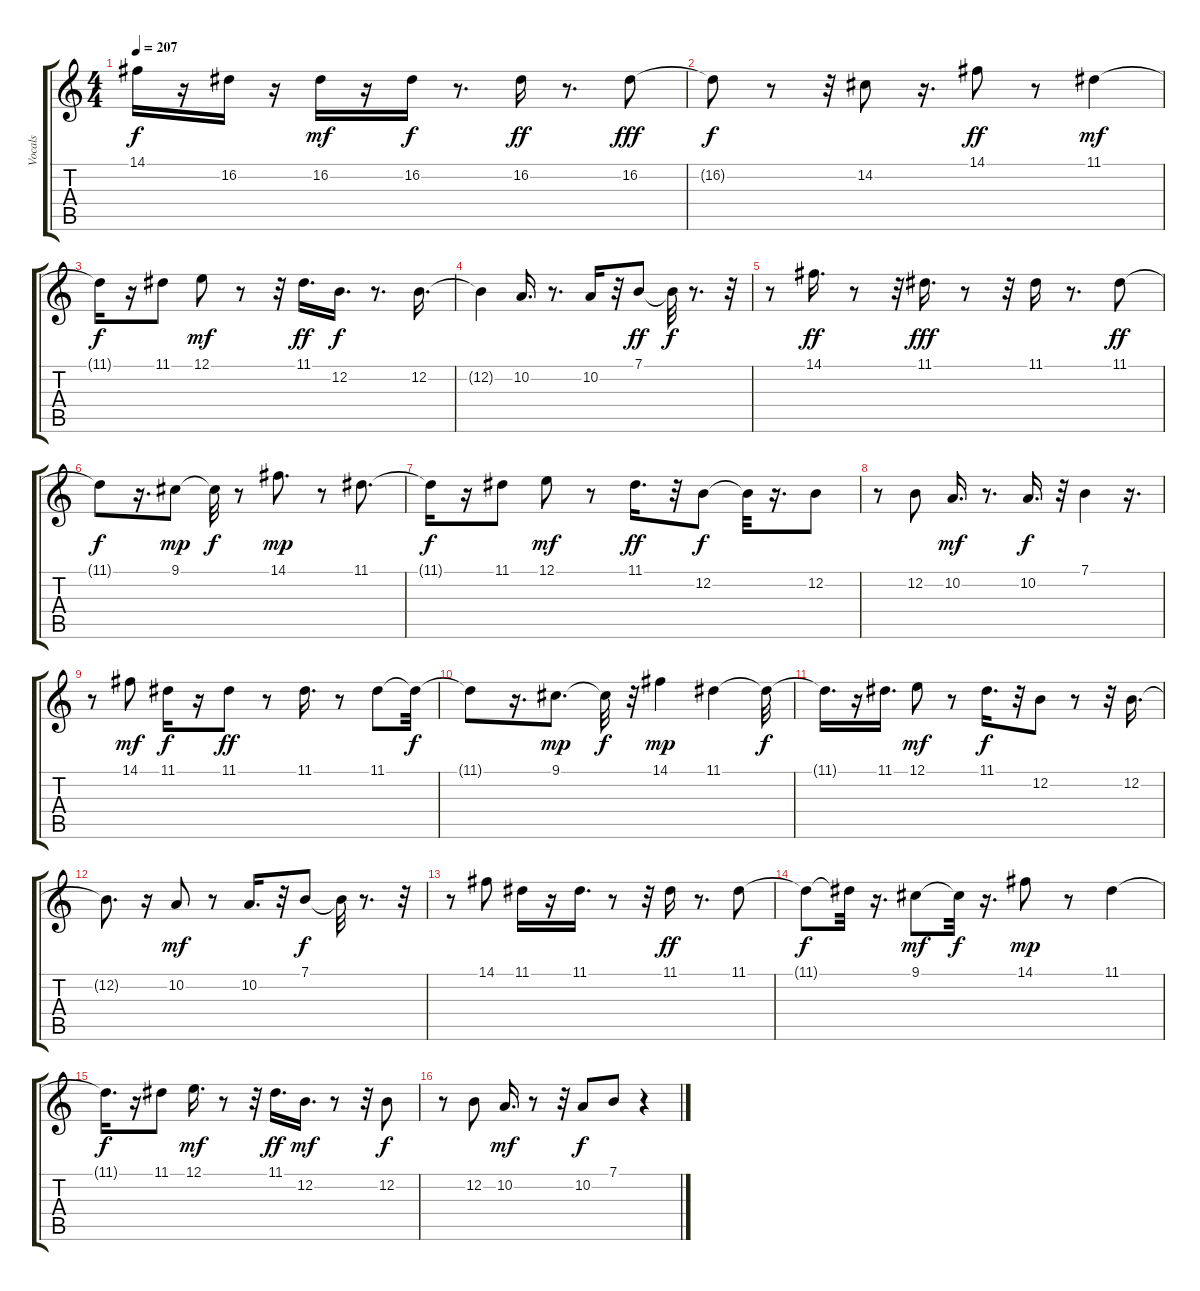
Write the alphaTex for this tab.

\track ("Vocals" "Vocals") {instrument pad3polysynth}
\staff {score tabs}
\tuning (E4 B3 G3 D3 A2 E2) {hide}
\ts (4 4)
\tempo 207
\clef g2
\ks c
14.1.16{dy f} r.16 16.2.16 r.16 16.2.16{dy mf} r.16 16.2.16{dy f} r.8{d} 16.2.16{dy ff} r.8{d} 16.2.8{dy fff} |
16.2{t}.8{dy f} r.8 r.32 14.2.8 r.16{d} 14.1.8{dy ff} r.8 11.1.4{dy mf} |
11.1{t}.16{dy f} r.16 11.1.8 12.1.8{dy mf} r.8 r.32 11.1.16{d dy ff} 12.2.16{d dy f} r.8{d} 12.2.16{d} |
12.2{t}.4 10.2.16{d} r.8{d} 10.2.16 r.32 7.1.8{dy ff} 7.1{t}.32{dy f} r.8{d} r.32 |
r.8 14.1.16{d dy ff} r.8 r.32 11.1.16{d dy fff} r.8 r.32 11.1.16 r.8{d} 11.1.8{dy ff} |
11.1{t}.8{dy f} r.16{d} 9.1.8{dy mp} 9.1{t}.32{dy f} r.8 14.1.8{d dy mp} r.8 11.1.8{d} |
11.1{t}.16{dy f} r.16 11.1.8 12.1.8{dy mf} r.8 11.1.16{d dy ff} r.32 12.2.8{dy f} 12.2{t}.32 r.16{d} 12.2.8 |
r.8 12.2.8 10.2.16{d dy mf} r.8{d} 10.2.16{d dy f} r.32 7.1.4 r.16{d} |
r.8 14.1.8{dy mf} 11.1.16{dy f} r.16 11.1.8{dy ff} r.8 11.1.16{d} r.8 11.1.8 11.1{t}.32{dy f} |
11.1{t}.8 r.16{d} 9.1.8{d dy mp} 9.1{t}.32{dy f} r.32 14.1.4{dy mp} 11.1.4 11.1{t}.32{dy f} |
11.1{t}.16{d} r.16 11.1.16{d} 12.1.8{dy mf} r.8 11.1.16{d dy f} r.32 12.2.8 r.8 r.32 12.2.16{d} |
12.2{t}.8{d} r.16 10.2.8{dy mf} r.8 10.2.16{d} r.32 7.1.8{dy f} 7.1{t}.32 r.8{d} r.32 |
r.8 14.1.8 11.1.16 r.16 11.1.16{d} r.8 r.32 11.1.16{dy ff} r.8{d} 11.1.8 |
11.1{t}.8{dy f} 11.1{t}.32 r.16{d} 9.1.8{dy mf} 9.1{t}.32{dy f} r.16{d} 14.1.8{dy mp} r.8 11.1.4 |
11.1{t}.16{d dy f} r.16 11.1.8 12.1.16{d dy mf} r.8 r.32 11.1.16{d dy ff} 12.2.16{d dy mf} r.8 r.32 12.2.8{dy f} |
r.8 12.2.8 10.2.16{d dy mf} r.8 r.32 10.2.8{dy f} 7.1.8 r.4
